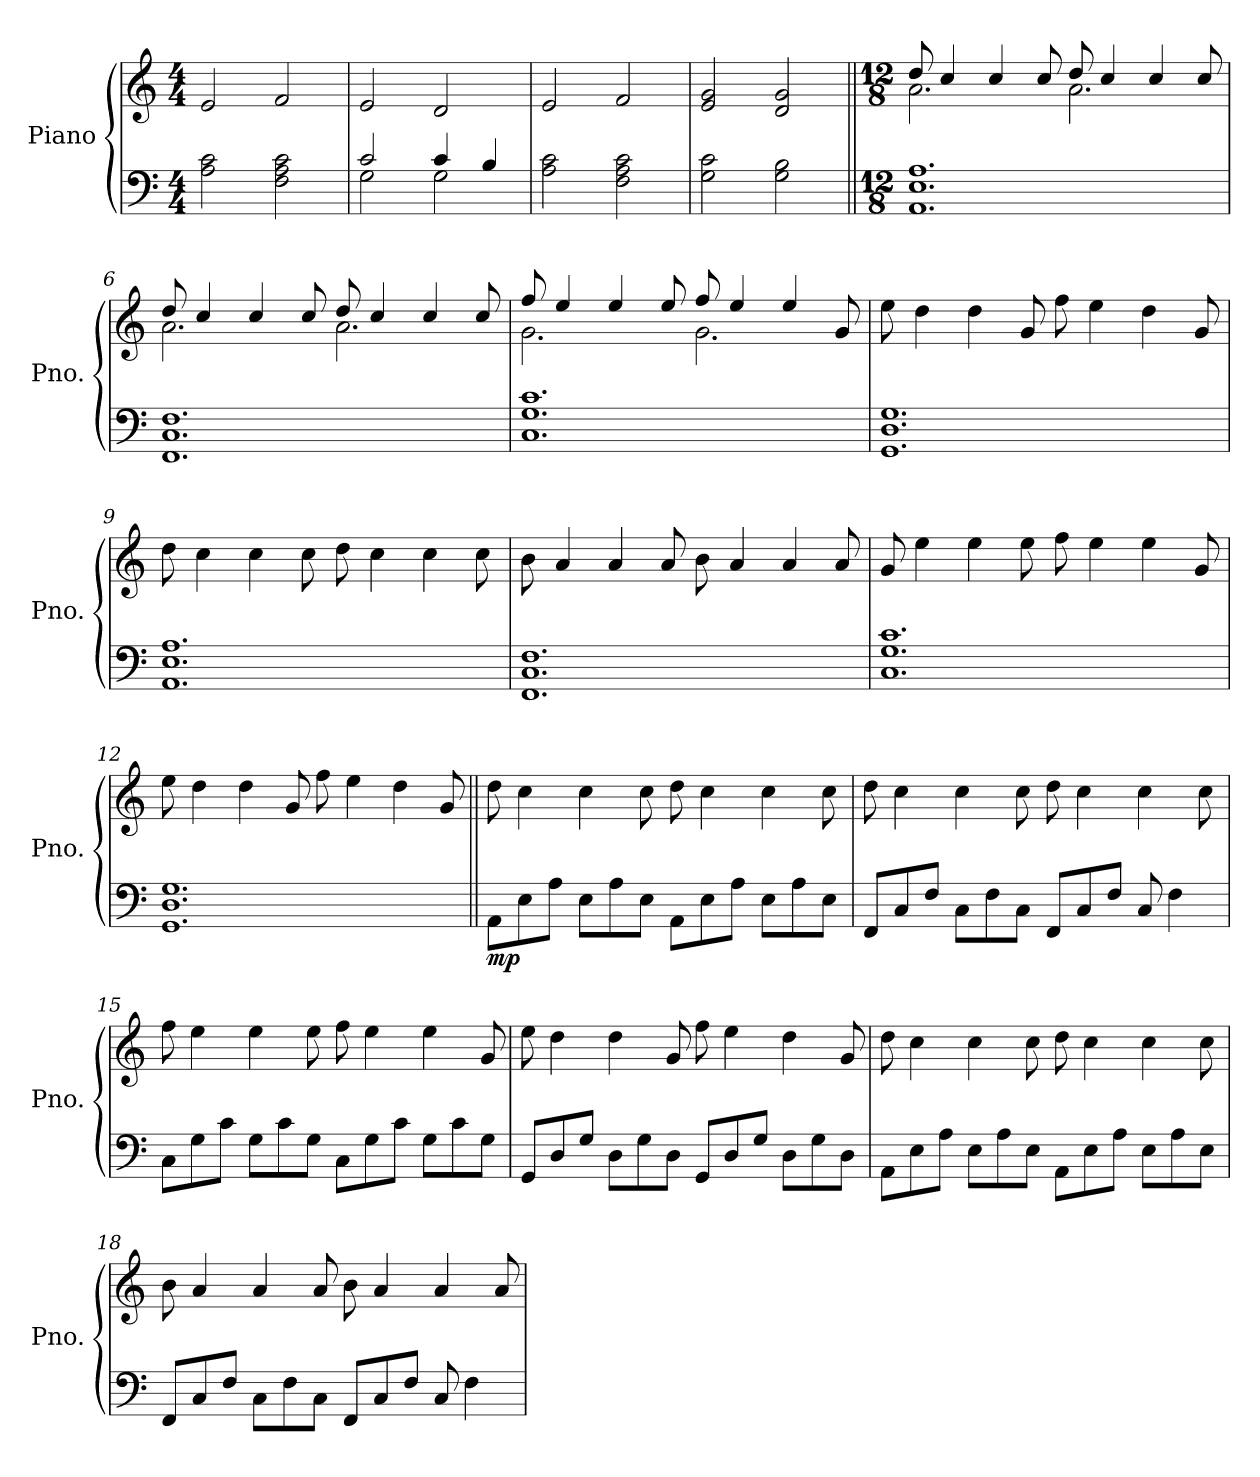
**kern	**kern	**dynam
*part1	*part1	*part1
*staff2	*staff1	*staff1/2
*I"Piano	*	*
*I'Pno.	*	*
*clefF4	*clefG2	*
*k[]	*k[]	*
*M4/4	*M4/4	*
*MM40	*MM40	*
=1	=1	=1
2A\ 2c\	2e/	.
2F\ 2A\ 2c\	2f/	.
=2	=2	=2
*^	*	*
2c/	2G\	2e/	.
4c/	2G\	2d/	.
4B/	.	.	.
*v	*v	*	*
=3	=3	=3
2A\ 2c\	2e/	.
2F\ 2A\ 2c\	2f/	.
=4	=4	=4
2G\ 2c\	2e/ 2g/	.
2G\ 2B\	2d/ 2g/	.
!!LO:LB:g=z
=5||	=5||	=5||
*M12/8	*M12/8	*
*	*MM120	*
*	*^	*
1.AA 1.E 1.A	8dd/	2.a\	.
.	4cc/	.	.
.	4cc/	.	.
.	8cc/	.	.
.	8dd/	2.a\	.
.	4cc/	.	.
.	4cc/	.	.
.	8cc/	.	.
=6	=6	=6	=6
1.FF 1.C 1.F	8dd/	2.a\	.
.	4cc/	.	.
.	4cc/	.	.
.	8cc/	.	.
.	8dd/	2.a\	.
.	4cc/	.	.
.	4cc/	.	.
.	8cc/	.	.
=7	=7	=7	=7
1.C 1.G 1.c	8ff/	2.g\	.
.	4ee/	.	.
.	4ee/	.	.
.	8ee/	.	.
.	8ff/	2.g\	.
.	4ee/	.	.
.	4ee/	.	.
.	8g/	.	.
*	*v	*v	*
=8	=8	=8
1.GG 1.D 1.G	8ee\	.
.	4dd\	.
.	4dd\	.
.	8g/	.
.	8ff\	.
.	4ee\	.
.	4dd\	.
.	8g/	.
!!LO:LB:g=z
=9	=9	=9
1.AA 1.E 1.A	8dd\	.
.	4cc\	.
.	4cc\	.
.	8cc\	.
.	8dd\	.
.	4cc\	.
.	4cc\	.
.	8cc\	.
=10	=10	=10
1.FF 1.C 1.F	8b\	.
.	4a/	.
.	4a/	.
.	8a/	.
.	8b\	.
.	4a/	.
.	4a/	.
.	8a/	.
=11	=11	=11
1.C 1.G 1.c	8g/	.
.	4ee\	.
.	4ee\	.
.	8ee\	.
.	8ff\	.
.	4ee\	.
.	4ee\	.
.	8g/	.
=12	=12	=12
1.GG 1.D 1.G	8ee\	.
.	4dd\	.
.	4dd\	.
.	8g/	.
.	8ff\	.
.	4ee\	.
.	4dd\	.
.	8g/	.
!!LO:LB:g=z
=13||	=13||	=13||
!	!	!LO:DY:b=2
8AA\L	8dd\	mp
8E\	4cc\	.
8A\J	.	.
8E\L	4cc\	.
8A\	.	.
8E\J	8cc\	.
8AA\L	8dd\	.
8E\	4cc\	.
8A\J	.	.
8E\L	4cc\	.
8A\	.	.
8E\J	8cc\	.
=14	=14	=14
8FF/L	8dd\	.
8C/	4cc\	.
8F/J	.	.
8C\L	4cc\	.
8F\	.	.
8C\J	8cc\	.
8FF/L	8dd\	.
8C/	4cc\	.
8F/J	.	.
8C/	4cc\	.
4F\	.	.
.	8cc\	.
=15	=15	=15
8C\L	8ff\	.
8G\	4ee\	.
8c\J	.	.
8G\L	4ee\	.
8c\	.	.
8G\J	8ee\	.
8C\L	8ff\	.
8G\	4ee\	.
8c\J	.	.
8G\L	4ee\	.
8c\	.	.
8G\J	8g/	.
!!LO:LB:g=z
=16	=16	=16
8GG/L	8ee\	.
8D/	4dd\	.
8G/J	.	.
8D\L	4dd\	.
8G\	.	.
8D\J	8g/	.
8GG/L	8ff\	.
8D/	4ee\	.
8G/J	.	.
8D\L	4dd\	.
8G\	.	.
8D\J	8g/	.
=17	=17	=17
8AA\L	8dd\	.
8E\	4cc\	.
8A\J	.	.
8E\L	4cc\	.
8A\	.	.
8E\J	8cc\	.
8AA\L	8dd\	.
8E\	4cc\	.
8A\J	.	.
8E\L	4cc\	.
8A\	.	.
8E\J	8cc\	.
=18	=18	=18
8FF/L	8b\	.
8C/	4a/	.
8F/J	.	.
8C\L	4a/	.
8F\	.	.
8C\J	8a/	.
8FF/L	8b\	.
8C/	4a/	.
8F/J	.	.
8C/	4a/	.
4F\	.	.
.	8a/	.
=	=	=
*-	*-	*-
